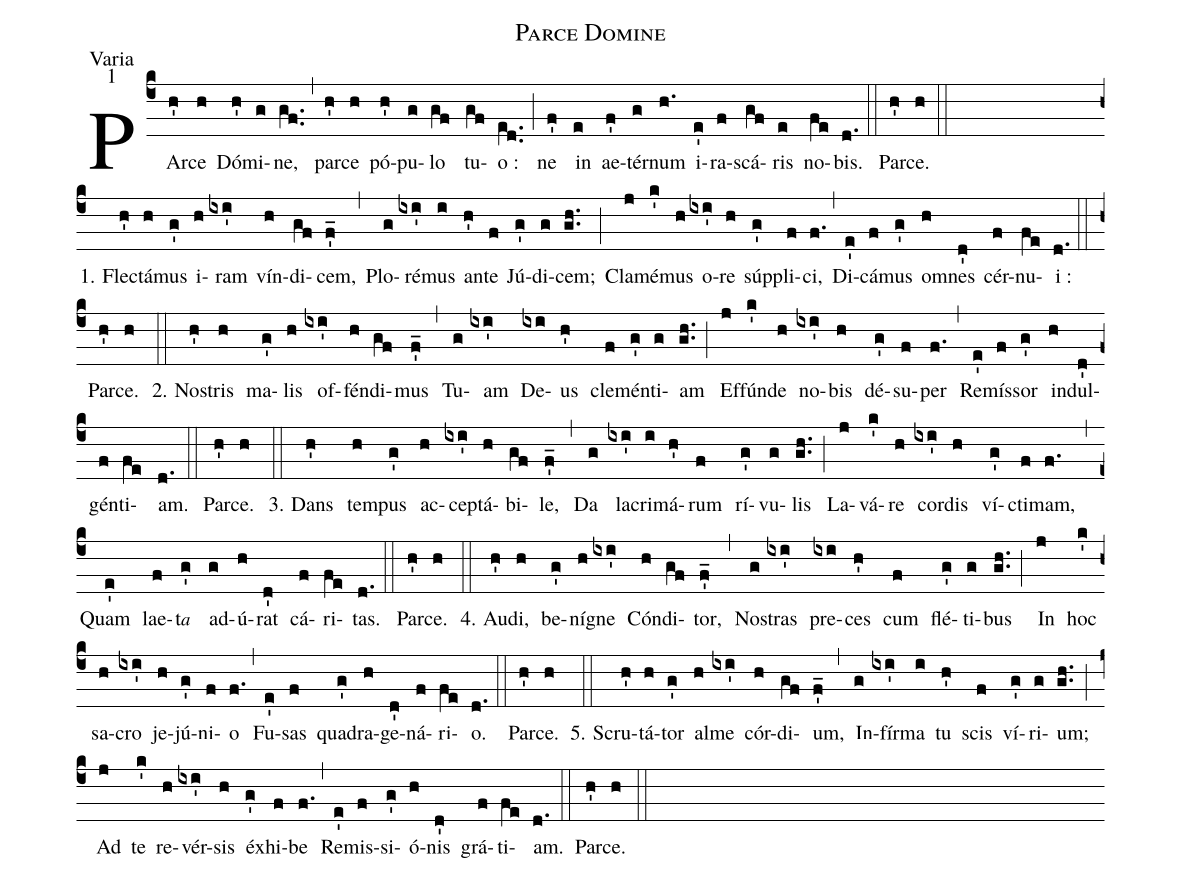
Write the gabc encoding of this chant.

name:Parce Domine;
office-part:Varia;
mode:1;
%%
(c4) PAr(h')ce(h) Dó(h')mi(g)ne,(gf..) (,)
par(h')ce(h) pó(h')pu(g)lo(gf) tu(gf)o :(e[ll:1]d..) (;)
ne(f') in(e) ae(f')tér(g)num(h.) i(e')ra(f)scá(gf)ris(e) no(fe)bis.(d.) (::)
Par(h')ce.(h) (::) (Z)

1. Fle(h')ctá(h)mus(g') i(h)ram(ixi') vín(h)di(gf)cem,(f'_) (,)
Plo(g)ré(ixi')mus(i) an(h')te(f) Jú(g')di(g)cem;(gh..) (;)
Cla(j)mé(k')mus(h) o(ixi')re(h) súp(g')pli(f)ci,(f.) (,)
Di(e')cá(f)mus(g') o(h)mnes(d') cér(f)nu(fe)i :(d.) (::)
Par(h')ce.(h) (::)

2. No(h')stris(h) ma(g')lis(h) of(ixi')fén(h)di(gf)mus(f'_) (,)
Tu(g)am(ixi') De(ixi)us(h') cle(f)mén(g')ti(g)am(gh..) (;)
Ef(j)fún(k')de(h) no(ixi')bis(h) dé(g')su(f)per(f.) (,)
Re(e')mís(f)sor(g') in(h)dul(d')gén(f)ti(fe)am.(d.) (::)
Par(h')ce.(h) (::)

3. Dans(h') tem(h)pus(g') ac(h)ce(ixi')ptá(h)bi(gf)le,(f'_) (,)
Da(g) la(ixi')cri(i)má(h')rum(f) rí(g')vu(g)lis(gh..) (;)
La(j)vá(k')re(h) cor(ixi')dis(h) ví(g')cti(f)mam,(f.) (,)
Quam(e') lae(f)t{<e>a</e>}(g') ad(g)ú(h)rat(d') cá(f)ri(fe)tas.(d.) (::)
Par(h')ce.(h) (::)

4. Au(h')di,(h) be(g')ní(h)gne(ixi') Cón(h)di(gf)tor,(f'_) (,)
No(g)stras(ixi') pre(ixi)ces(h') cum(f) flé(g')ti(g)bus(gh..) (;)
In(j) hoc(k') sa(h)cro(ixi') je(h)jú(g')ni(f)o(f.) (,)
Fu(e')sas(f) qua(g')dra(h)ge(d')ná(f)ri(fe)o.(d.) (::)
Par(h')ce.(h) (::)

5. Scru(h')tá(h)tor(g') al(h)me(ixi') cór(h)di(gf)um,(f'_) (,)
In(g)fír(ixi')ma(i) tu(h') scis(f) ví(g')ri(g)um;(gh..) (;)
Ad(j) te(k') re(h)vér(ixi')sis(h) éx(g')hi(f)be(f.) (,)
Re(e')mis(f)si(g')ó(h)nis(d') grá(f)ti(fe)am.(d.) (::)
Par(h')ce.(h) (::)
